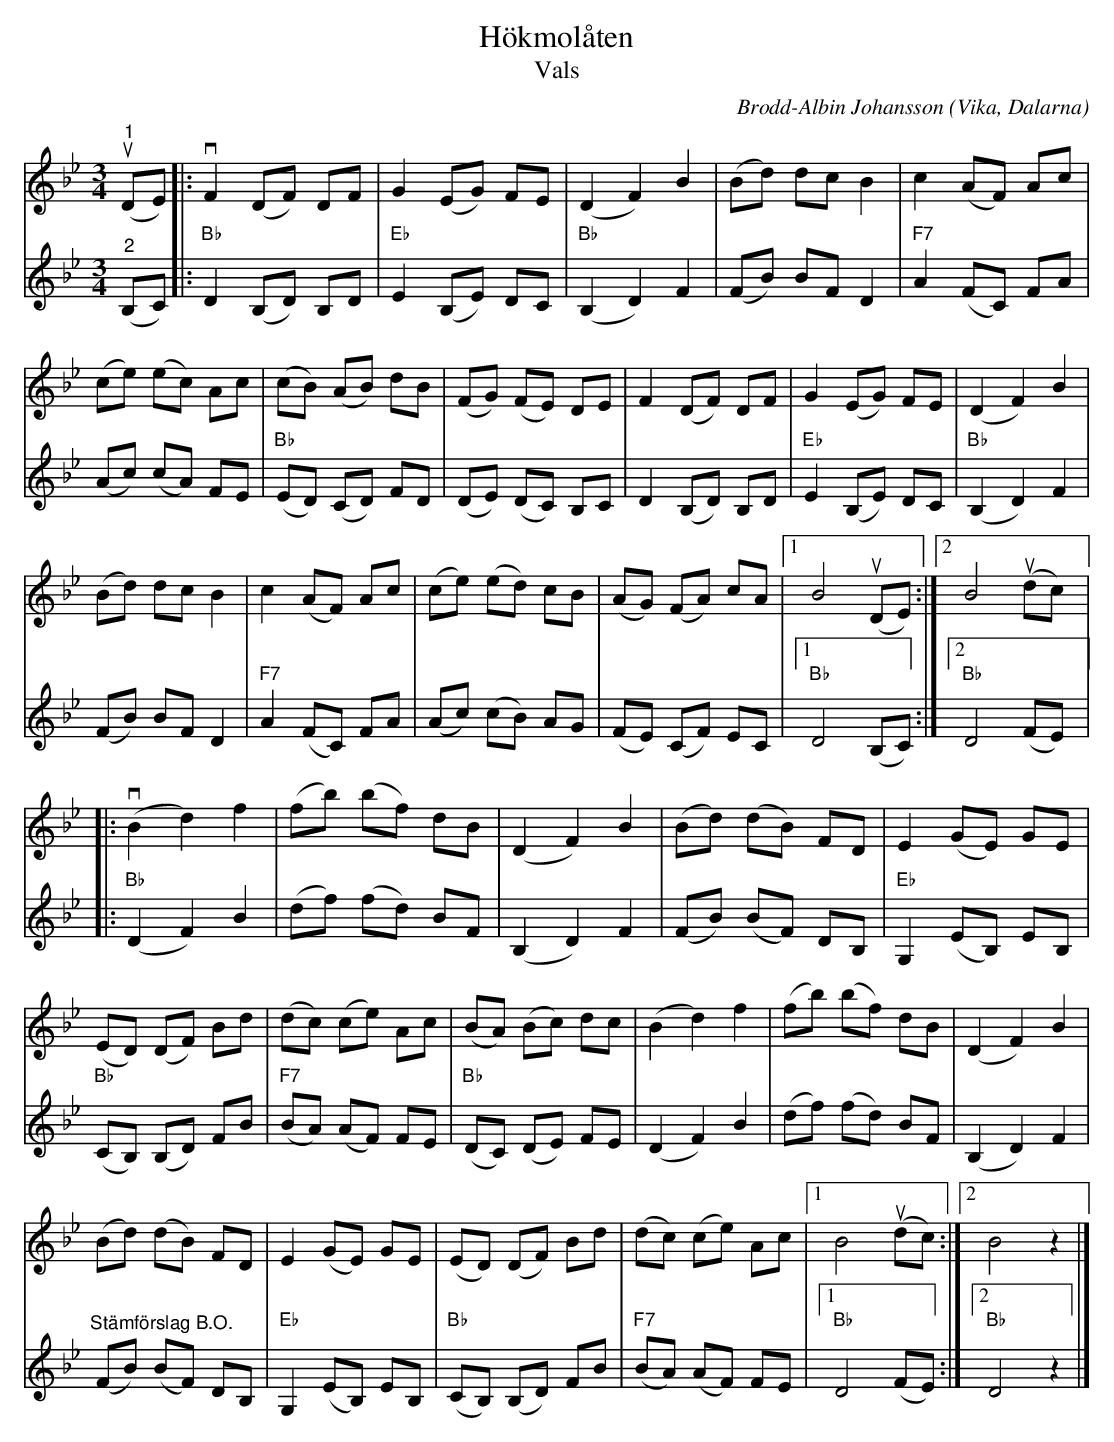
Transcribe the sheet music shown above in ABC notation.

X:1
T:Hökmolåten
T:Vals
C:Brodd-Albin Johansson
O:Vika, Dalarna
L:1/8
M:3/4
K:Bb
V:1
"^1"u (DE) |:v F2 (DF) DF | G2 (EG) FE | (D2 F2) B2 | (Bd) dc B2 | c2 (AF) Ac |
(ce) (ec) Ac | (cB) (AB) dB | (FG) (FE) DE | F2 (DF) DF | G2 (EG) FE | (D2 F2) B2 |
(Bd) dc B2 | c2 (AF) Ac | (ce) (ed) cB | (AG) (FA) cA |1 B4u (DE) :|2 B4u (dc) |:
v (B2 d2) f2 | (fb) (bf) dB | (D2 F2) B2 | (Bd) (dB) FD | E2 (GE) GE |
(ED) (DF) Bd | (dc) (ce) Ac | (BA) (Bc) dc | (B2 d2) f2 | (fb) (bf) dB | (D2 F2) B2 |
(Bd) (dB) FD | E2 (GE) GE | (ED) (DF) Bd | (dc) (ce) Ac |1 B4u (dc) :|2 B4 z2 |]
V:2
"^2" (B,C) |: "Bb" D2 (B,D) B,D | "Eb" E2 (B,E) DC | "Bb" (B,2 D2) F2 | (FB) BF D2 | "F7" A2 (FC) FA |
(Ac) (cA) FE | "Bb" (ED) (CD) FD | (DE) (DC) B,C | D2 (B,D) B,D | "Eb" E2 (B,E) DC |"Bb" (B,2 D2) F2 |
(FB) BF D2 | "F7" A2 (FC) FA | (Ac) (cB) AG | (FE) (CF) EC |1"Bb" D4 (B,C) :|2"Bb" D4 (FE) |:
"Bb" (D2 F2) B2 | (df) (fd) BF | (B,2 D2) F2 | (FB) (BF) DB, |"Eb" G,2 (EB,) EB, |
"Bb" (CB,) (B,D) FB | "F7" (BA) (AF) FE | "Bb" (DC) (DE) FE | (D2 F2) B2 | (df) (fd) BF | (B,2 D2) F2 |
"^Stämförslag B.O." (FB) (BF) DB, | "Eb" G,2 (EB,) EB, |"Bb" (CB,) (B,D) FB | "F7" (BA) (AF) FE |1"Bb" D4 (FE) :|2 "Bb" D4 z2 |]
